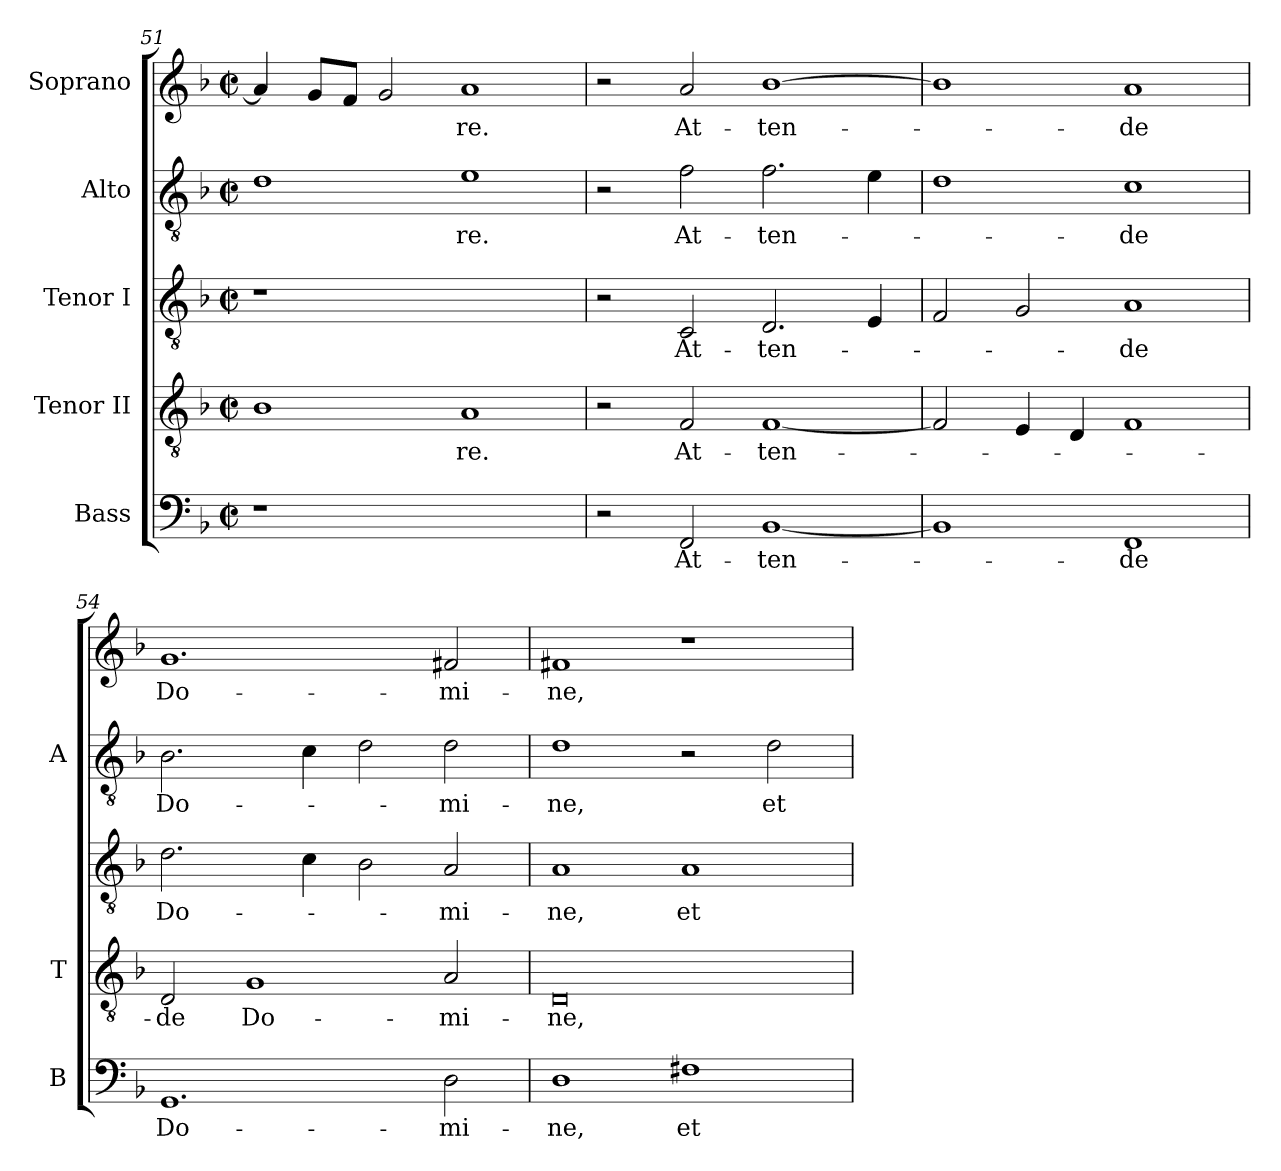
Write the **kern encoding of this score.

**kern	**text	**kern	**text	**kern	**text	**kern	**text	**kern	**text
*part5	*part5	*part4	*part4	*part3	*part3	*part2	*part2	*part1	*part1
*staff5	*staff5	*staff4	*staff4	*staff3	*staff3	*staff2	*staff2	*staff1	*staff1
*I"Bass	*	*I"Tenor II	*	*I"Tenor I	*	*I"Alto	*	*I"Soprano	*
*I'B	*	*I'T	*	*	*	*I'A	*	*	*
*clefF4	*	*clefGv2	*	*clefGv2	*	*clefGv2	*	*clefG2	*
*k[b-]	*	*k[b-]	*	*k[b-]	*	*k[b-]	*	*k[b-]	*
*F:	*	*F:	*	*F:	*	*F:	*	*F:	*
*M2/2	*	*M2/2	*	*M2/2	*	*M2/2	*	*M2/2	*
*met(c|)	*	*met(c|)	*	*met(c|)	*	*met(c|)	*	*met(c|)	*
=51	=51	=51	=51	=51	=51	=51	=51	=51	=51
!LO:N:vis=1	!	!	!	!LO:N:vis=1	!	!	!	!	!
1r	.	1B-i	.	1r	.	1di	.	4ai/]	.
.	.	.	.	.	.	.	.	8gi/L	.
.	.	.	.	.	.	.	.	8fi/J	.
.	.	.	.	.	.	.	.	2gi/	.
!	!	!	!LO:LY:b:color=#000000	!	!	!	!	!	!
!	!	!	!	!	!	!	!LO:LY:b:color=#000000	!	!
!	!	!	!	!	!	!	!	!	!LO:LY:b:color=#000000
1ryy	.	1Ai	-re.	1ryy	.	1ei	-re.	1ai	-re.
=52	=52	=52	=52	=52	=52	=52	=52	=52	=52
2r	.	2r	.	2r	.	2r	.	2r	.
!	!LO:LY:b:color=#000000	!	!	!	!	!	!	!	!
!	!	!	!LO:LY:b:color=#000000	!	!	!	!	!	!
!	!	!	!	!	!LO:LY:b:color=#000000	!	!	!	!
!	!	!	!	!	!	!	!LO:LY:b:color=#000000	!	!
!	!	!	!	!	!	!	!	!	!LO:LY:b:color=#000000
2FFi/	At-	2Fi/	At-	2Ci/	At-	2fi\	At-	2ai/	At-
!	!LO:LY:b:color=#000000	!	!	!	!	!	!	!	!
!	!	!	!LO:LY:b:color=#000000	!	!	!	!	!	!
!	!	!	!	!	!LO:LY:b:color=#000000	!	!	!	!
!	!	!	!	!	!	!	!LO:LY:b:color=#000000	!	!
!	!	!	!	!	!	!	!	!	!LO:LY:b:color=#000000
[<1BB-i	-ten-	[<1Fi	-ten-	2.Di/	-ten-	2.fi\	-ten-	[>1b-i	-ten-
.	.	.	.	4Ei/	.	4ei\	.	.	.
=53	=53	=53	=53	=53	=53	=53	=53	=53	=53
1BB-i]	.	2Fi/]	.	2Fi/	.	1di	.	1b-i]	.
.	.	4Ei/	.	2Gi/	.	.	.	.	.
.	.	4Di/	.	.	.	.	.	.	.
!	!LO:LY:b:color=#000000	!	!	!	!	!	!	!	!
!	!	!	!	!	!LO:LY:b:color=#000000	!	!	!	!
!	!	!	!	!	!	!	!LO:LY:b:color=#000000	!	!
!	!	!	!	!	!	!	!	!	!LO:LY:b:color=#000000
1FFi	-de	1Fi	.	1Ai	-de	1ci	-de	1ai	-de
!!LO:LB:g=z
=54	=54	=54	=54	=54	=54	=54	=54	=54	=54
!	!LO:LY:b:color=#000000	!	!	!	!	!	!	!	!
!	!	!	!LO:LY:b:color=#000000	!	!	!	!	!	!
!	!	!	!	!	!LO:LY:b:color=#000000	!	!	!	!
!	!	!	!	!	!	!	!LO:LY:b:color=#000000	!	!
!	!	!	!	!	!	!	!	!	!LO:LY:b:color=#000000
1.GGi	Do-	2Di/	-de	2.di\	Do-	2.B-i\	Do-	1.gi	Do-
!	!	!	!LO:LY:b:color=#000000	!	!	!	!	!	!
.	.	1Gi	Do-	.	.	.	.	.	.
.	.	.	.	4ci\	.	4ci\	.	.	.
.	.	.	.	2B-i\	.	2di\	.	.	.
!	!LO:LY:b:color=#000000	!	!	!	!	!	!	!	!
!	!	!	!LO:LY:b:color=#000000	!	!	!	!	!	!
!	!	!	!	!	!LO:LY:b:color=#000000	!	!	!	!
!	!	!	!	!	!	!	!LO:LY:b:color=#000000	!	!
!	!	!	!	!	!	!	!	!	!LO:LY:b:color=#000000
2Di\	-mi-	2Ai/	-mi-	2Ai/	-mi-	2di\	-mi-	2f#Xi/	-mi-
=55	=55	=55	=55	=55	=55	=55	=55	=55	=55
!	!LO:LY:b:color=#000000	!	!	!	!	!	!	!	!
!	!	!	!LO:LY:b:color=#000000	!	!	!	!	!	!
!	!	!	!	!	!LO:LY:b:color=#000000	!	!	!	!
!	!	!	!	!	!	!	!LO:LY:b:color=#000000	!	!
!	!	!	!	!	!	!	!	!	!LO:LY:b:color=#000000
1Di	-ne,	0Di	-ne,	1Ai	-ne,	1di	-ne,	1f#Xi	-ne,
!	!LO:LY:b:color=#000000	!	!	!	!	!	!	!	!
!	!	!	!	!	!LO:LY:b:color=#000000	!	!	!	!
1F#Xi	et	.	.	1Ai	et	2r	.	1r	.
!	!	!	!	!	!	!	!LO:LY:b:color=#000000	!	!
.	.	.	.	.	.	2di\	et	.	.
=	=	=	=	=	=	=	=	=	=
*-	*-	*-	*-	*-	*-	*-	*-	*-	*-
